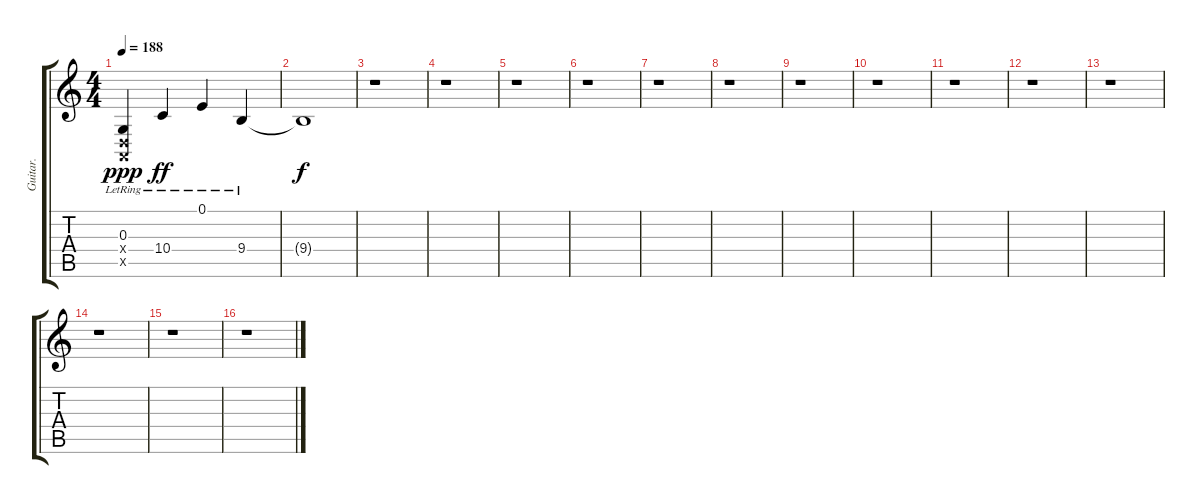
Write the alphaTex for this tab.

\track ("Guitar." "Guitar.") {instrument clavinet}
\staff {score tabs}
\tuning (E4 B3 G3 D3 A2 E2) {hide}
\ts (4 4)
\tempo 188
\clef g2
\ks c
(0.3{lr} 0.4{x} 0.5{x}).4{dy ppp} 10.4{lr}.4{dy ff} 0.1{lr}.4 9.4{lr}.4 |
9.4{t}.1{dy f} |
r.1 |
r.1 |
r.1 |
r.1 |
r.1 |
r.1 |
r.1 |
r.1 |
r.1 |
r.1 |
r.1 |
r.1 |
r.1 |
r.1
